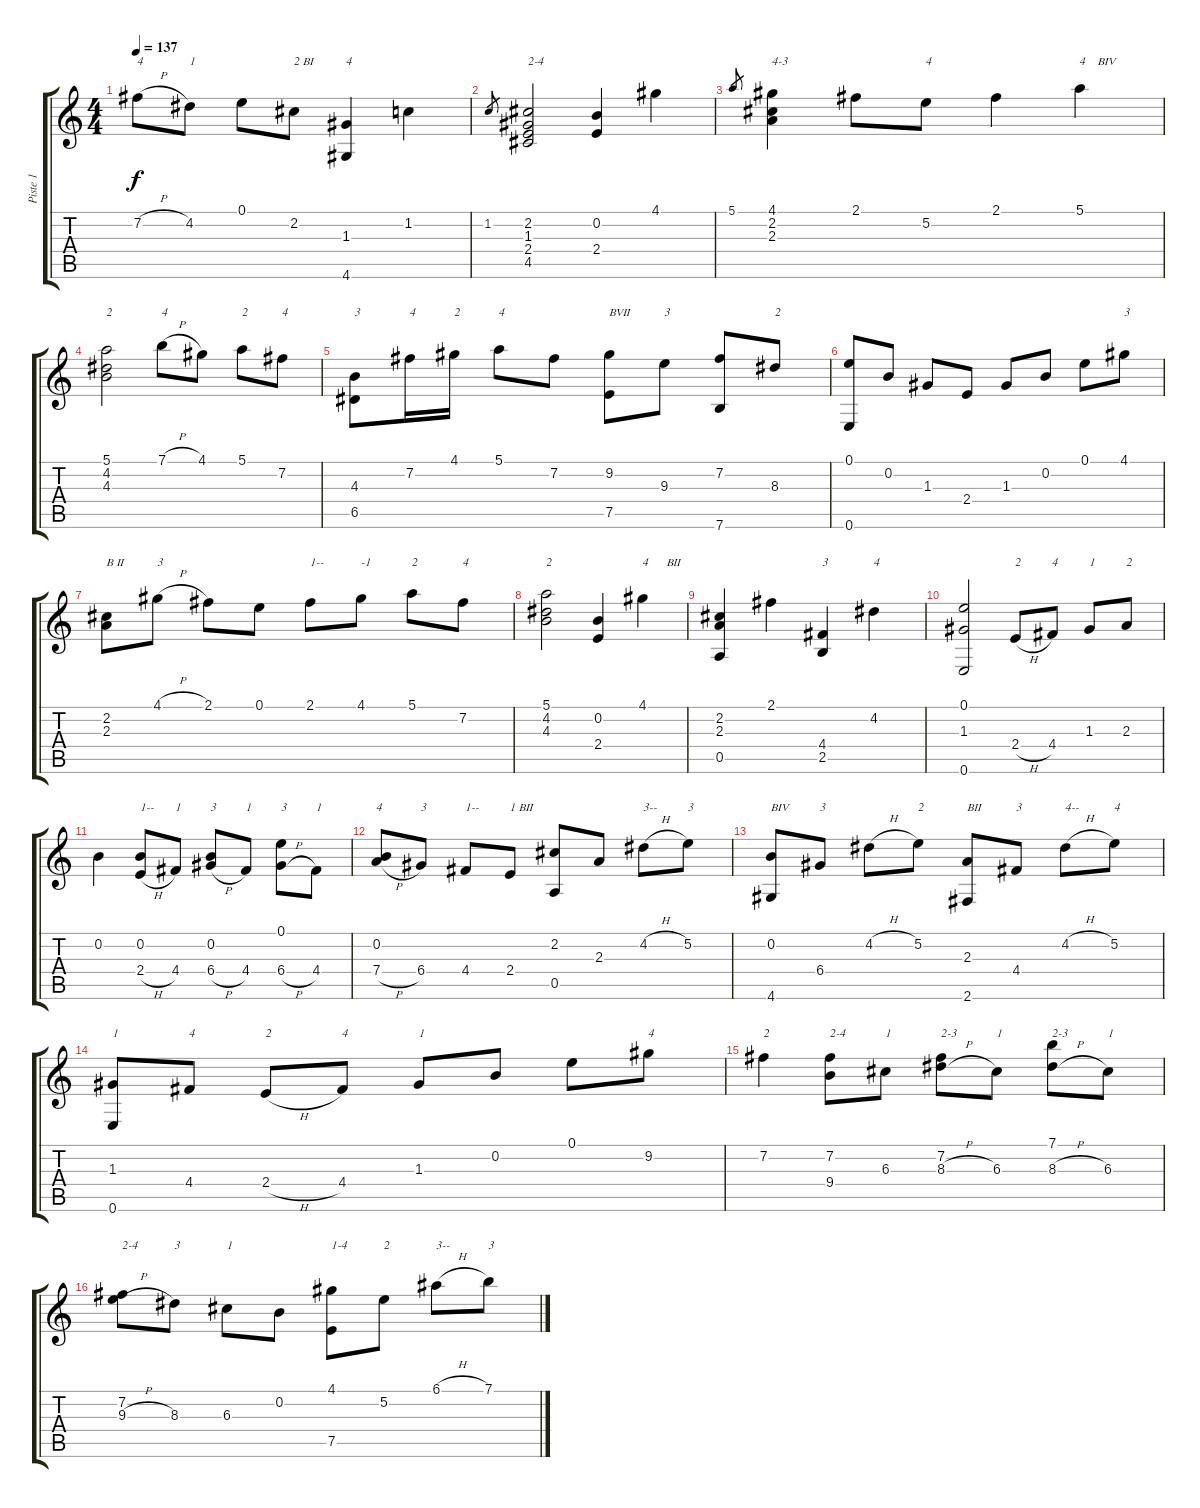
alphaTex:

\track ("Piste 1" "Piste 1") {instrument acousticguitarnylon}
\staff {score tabs}
\tuning (E4 B3 G3 D3 A2 E2) {hide}
\ts (4 4)
\tempo 137
\clef g2
\ks c
7.2{h}.8{txt "4" dy f} 4.2.8{txt "1"} 0.1.8 2.2.8{txt "2 BI"} (1.3 4.6).4{txt "4"} 1.2.4 |
1.2.8{gr} (2.2 1.3 2.4 4.5).2{txt "2-4"} (0.2 2.4).4 4.1.4 |
5.1.8{gr} (4.1 2.2 2.3).4{txt "4-3"} 2.1.8 5.2.8{txt "4"} 2.1.4 5.1.4{txt "4    BIV"} |
(5.1 4.2 4.3).2{txt "2"} 7.1{h}.8{txt "4"} 4.1.8 5.1.8{txt "2"} 7.2.8{txt "4"} |
(4.3 6.5).8{txt "3"} 7.2.16{txt "4"} 4.1.16{txt "2"} 5.1.8{txt "4"} 7.2.8 (9.2 7.5).8{txt "BVII"} 9.3.8{txt "3"} (7.2 7.6).8 8.3.8{txt "2"} |
(0.1 0.6).8 0.2.8 1.3.8 2.4.8 1.3.8 0.2.8 0.1.8 4.1.8{txt "3"} |
(2.2 2.3).8{txt "B II"} 4.1{h}.8{txt "3"} 2.1.8 0.1.8 2.1.8{txt "1--"} 4.1.8{txt "-1"} 5.1.8{txt "2"} 7.2.8{txt "4"} |
(5.1 4.2 4.3).2{txt "2"} (0.2 2.4).4 4.1.4{txt "4      BII"} |
(2.2 2.3 0.5).4 2.1.4 (4.4 2.5).4{txt "3"} 4.2.4{txt "4"} |
(0.1 1.3 0.6).2 2.4{h}.8{txt "2"} 4.4.8{txt "4"} 1.3.8{txt "1"} 2.3.8{txt "2"} |
0.2.4 (0.2 2.4{h}).8{txt "1--"} 4.4.8{txt "1"} (0.2 6.4{h}).8{txt "3"} 4.4.8{txt "1"} (0.1 6.4{h}).8{txt "3"} 4.4.8{txt "1"} |
(0.2 7.4{h}).8{txt "4"} 6.4.8{txt "3"} 4.4.8{txt "1--"} 2.4.8{txt "1 BII"} (2.2 0.5).8 2.3.8 4.2{h}.8{txt "3--"} 5.2.8{txt "3"} |
(0.2 4.6).8{txt "BIV"} 6.4.8{txt "3"} 4.2{h}.8 5.2.8{txt "2"} (2.3 2.6).8{txt "BII"} 4.4.8{txt "3"} 4.2{h}.8{txt "4--"} 5.2.8{txt "4"} |
(1.3 0.6).8{txt "1"} 4.4.8{txt "4"} 2.4{h}.8{txt "2"} 4.4.8{txt "4"} 1.3.8{txt "1"} 0.2.8 0.1.8 9.2.8{txt "4"} |
7.2.4{txt "2"} (7.2 9.4).8{txt "2-4"} 6.3.8{txt "1"} (7.2 8.3{h}).8{txt "2-3"} 6.3.8{txt "1"} (7.1 8.3{h}).8{txt "2-3"} 6.3.8{txt "1"} |
(7.2 9.3{h}).8{txt "2-4"} 8.3.8{txt "3"} 6.3.8{txt "1"} 0.2.8 (4.1 7.5).8{txt "1-4"} 5.2.8{txt "2"} 6.1{h}.8{txt "3--"} 7.1.8{txt "3"}
